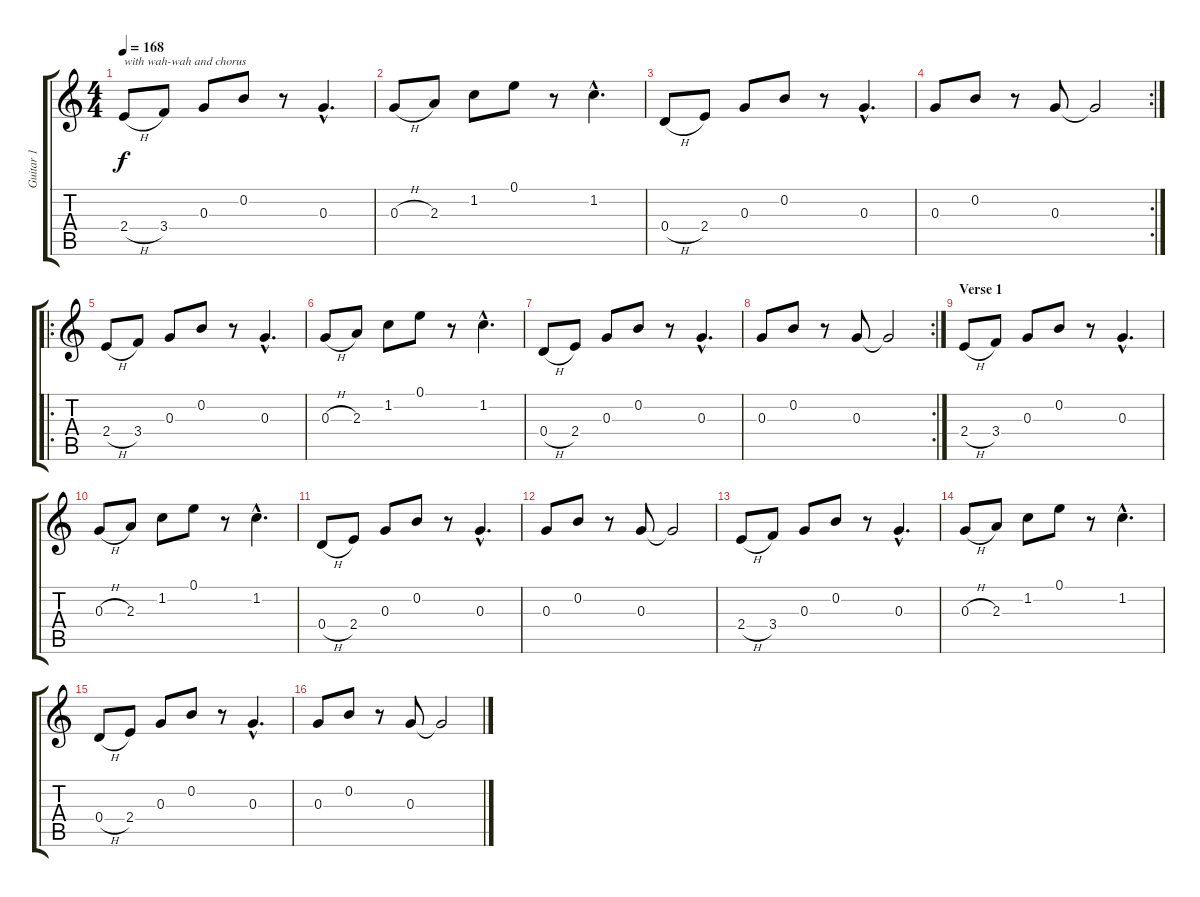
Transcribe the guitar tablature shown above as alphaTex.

\track ("Guitar 1" "Guitar 1") {instrument electricguitarjazz}
\staff {score tabs}
\tuning (E4 B3 G3 D3 A2 E2) {hide}
\ts (4 4)
\tempo 168
\clef g2
\ks c
2.4{h}.8{txt "with wah-wah and chorus" dy f instrument electricguitarjazz} 3.4.8 0.3.8 0.2.8 r.8 0.3{hac}.4{d} |
0.3{h}.8 2.3.8 1.2.8 0.1.8 r.8 1.2{hac}.4{d} |
0.4{h}.8 2.4.8 0.3.8 0.2.8 r.8 0.3{hac}.4{d} |
\rc 2
0.3.8 0.2.8 r.8 0.3.8 0.3{t}.2 |
\ro
2.4{h}.8 3.4.8 0.3.8 0.2.8 r.8 0.3{hac}.4{d} |
0.3{h}.8 2.3.8 1.2.8 0.1.8 r.8 1.2{hac}.4{d} |
0.4{h}.8 2.4.8 0.3.8 0.2.8 r.8 0.3{hac}.4{d} |
\rc 2
0.3.8 0.2.8 r.8 0.3.8 0.3{t}.2 |
\section ("" "Verse 1")
2.4{h}.8 3.4.8 0.3.8 0.2.8 r.8 0.3{hac}.4{d} |
0.3{h}.8 2.3.8 1.2.8 0.1.8 r.8 1.2{hac}.4{d} |
0.4{h}.8 2.4.8 0.3.8 0.2.8 r.8 0.3{hac}.4{d} |
0.3.8 0.2.8 r.8 0.3.8 0.3{t}.2 |
2.4{h}.8 3.4.8 0.3.8 0.2.8 r.8 0.3{hac}.4{d} |
0.3{h}.8 2.3.8 1.2.8 0.1.8 r.8 1.2{hac}.4{d} |
0.4{h}.8 2.4.8 0.3.8 0.2.8 r.8 0.3{hac}.4{d} |
0.3.8 0.2.8 r.8 0.3.8 0.3{t}.2
